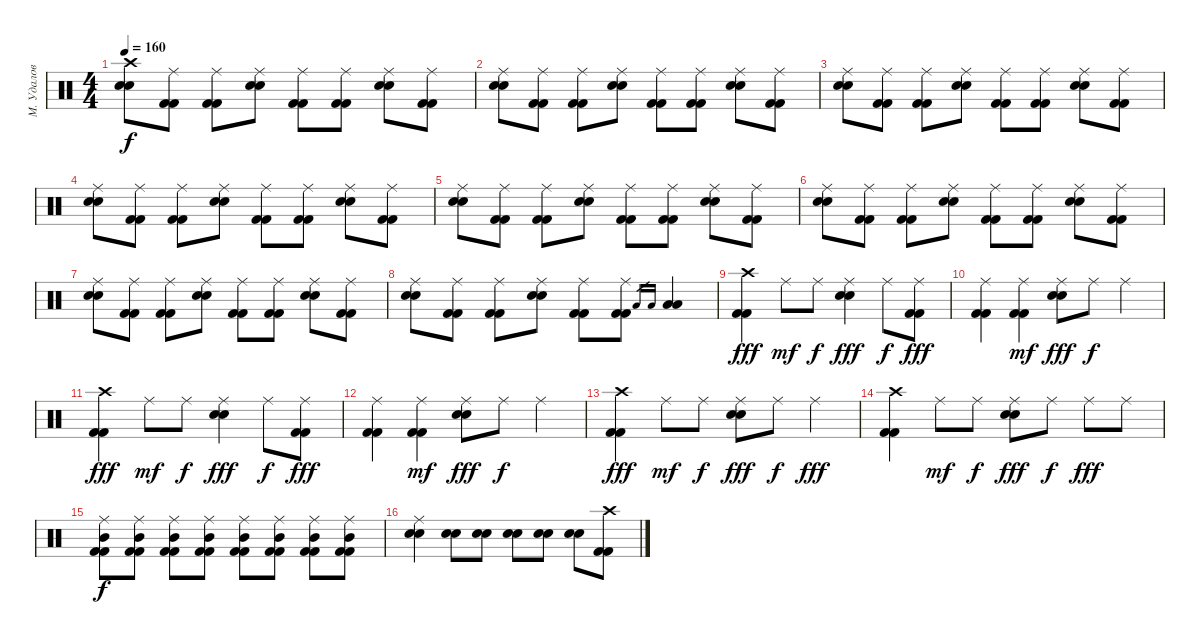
\track ("M. Удалов" "M. Удалов") {instrument percussion}
\staff {score}
\articulation defaults
\ts (4 4)
\tempo 160
\clef neutral
\ks c
("Crash high (hit)" "Electric Snare (hit)" "Electric Snare (hit)").8{dy f} ("Ride (middle)" "Kick (hit) 2" "Kick (hit) 2").8 ("Ride (middle)" "Kick (hit) 2" "Kick (hit) 2").8 ("Ride (middle)" "Electric Snare (hit)" "Electric Snare (hit)").8 ("Ride (middle)" "Kick (hit) 2" "Kick (hit) 2").8 ("Ride (middle)" "Kick (hit) 2" "Kick (hit) 2").8 ("Ride (middle)" "Electric Snare (hit)" "Electric Snare (hit)").8 ("Ride (middle)" "Kick (hit) 2" "Kick (hit) 2").8 |
("Ride (middle)" "Electric Snare (hit)" "Electric Snare (hit)").8 ("Ride (middle)" "Kick (hit) 2" "Kick (hit) 2").8 ("Ride (middle)" "Kick (hit) 2" "Kick (hit) 2").8 ("Ride (middle)" "Electric Snare (hit)" "Electric Snare (hit)").8 ("Ride (middle)" "Kick (hit) 2" "Kick (hit) 2").8 ("Ride (middle)" "Kick (hit) 2" "Kick (hit) 2").8 ("Ride (middle)" "Electric Snare (hit)" "Electric Snare (hit)").8 ("Ride (middle)" "Kick (hit) 2" "Kick (hit) 2").8 |
("Ride (middle)" "Electric Snare (hit)" "Electric Snare (hit)").8 ("Ride (middle)" "Kick (hit) 2" "Kick (hit) 2").8 ("Ride (middle)" "Kick (hit) 2" "Kick (hit) 2").8 ("Ride (middle)" "Electric Snare (hit)" "Electric Snare (hit)").8 ("Ride (middle)" "Kick (hit) 2" "Kick (hit) 2").8 ("Ride (middle)" "Kick (hit) 2" "Kick (hit) 2").8 ("Ride (middle)" "Electric Snare (hit)" "Electric Snare (hit)").8 ("Ride (middle)" "Kick (hit) 2" "Kick (hit) 2").8 |
("Ride (middle)" "Electric Snare (hit)" "Electric Snare (hit)").8 ("Ride (middle)" "Kick (hit) 2" "Kick (hit) 2").8 ("Ride (middle)" "Kick (hit) 2" "Kick (hit) 2").8 ("Ride (middle)" "Electric Snare (hit)" "Electric Snare (hit)").8 ("Ride (middle)" "Kick (hit) 2" "Kick (hit) 2").8 ("Ride (middle)" "Kick (hit) 2" "Kick (hit) 2").8 ("Ride (middle)" "Electric Snare (hit)" "Electric Snare (hit)").8 ("Ride (middle)" "Kick (hit) 2" "Kick (hit) 2").8 |
("Ride (middle)" "Electric Snare (hit)" "Electric Snare (hit)").8 ("Ride (middle)" "Kick (hit) 2" "Kick (hit) 2").8 ("Ride (middle)" "Kick (hit) 2" "Kick (hit) 2").8 ("Ride (middle)" "Electric Snare (hit)" "Electric Snare (hit)").8 ("Ride (middle)" "Kick (hit) 2" "Kick (hit) 2").8 ("Ride (middle)" "Kick (hit) 2" "Kick (hit) 2").8 ("Ride (middle)" "Electric Snare (hit)" "Electric Snare (hit)").8 ("Ride (middle)" "Kick (hit) 2" "Kick (hit) 2").8 |
("Ride (middle)" "Electric Snare (hit)" "Electric Snare (hit)").8 ("Ride (middle)" "Kick (hit) 2" "Kick (hit) 2").8 ("Ride (middle)" "Kick (hit) 2" "Kick (hit) 2").8 ("Ride (middle)" "Electric Snare (hit)" "Electric Snare (hit)").8 ("Ride (middle)" "Kick (hit) 2" "Kick (hit) 2").8 ("Ride (middle)" "Kick (hit) 2" "Kick (hit) 2").8 ("Ride (middle)" "Electric Snare (hit)" "Electric Snare (hit)").8 ("Ride (middle)" "Kick (hit) 2" "Kick (hit) 2").8 |
("Ride (middle)" "Electric Snare (hit)" "Electric Snare (hit)").8 ("Ride (middle)" "Kick (hit) 2" "Kick (hit) 2").8 ("Ride (middle)" "Kick (hit) 2" "Kick (hit) 2").8 ("Ride (middle)" "Electric Snare (hit)" "Electric Snare (hit)").8 ("Ride (middle)" "Kick (hit) 2" "Kick (hit) 2").8 ("Ride (middle)" "Kick (hit) 2" "Kick (hit) 2").8 ("Ride (middle)" "Electric Snare (hit)" "Electric Snare (hit)").8 ("Ride (middle)" "Kick (hit) 2" "Kick (hit) 2").8 |
("Ride (middle)" "Electric Snare (hit)" "Electric Snare (hit)").8 ("Ride (middle)" "Kick (hit) 2" "Kick (hit) 2").8 ("Ride (middle)" "Kick (hit) 2" "Kick (hit) 2").8 ("Ride (middle)" "Electric Snare (hit)" "Electric Snare (hit)").8 ("Ride (middle)" "Kick (hit) 2" "Kick (hit) 2").8 ("Ride (middle)" "Kick (hit) 2" "Kick (hit) 2").8 "Low Tom (hit)".16{gr} "Low Tom (hit)".16{gr} ("Low Tom (hit)" "Low Tom (hit)").4 |
("Crash high (hit)" "Kick (hit) 2" "Kick (hit) 2").4{dy fff} "Ride (middle)".8{dy mf} "Ride (middle)".8{dy f} ("Ride (middle)" "Electric Snare (hit)" "Electric Snare (hit)").4{dy fff} "Ride (middle)".8{dy f} ("Ride (middle)" "Kick (hit) 2" "Kick (hit) 2").8{dy fff} |
("Ride (middle)" "Kick (hit) 2" "Kick (hit) 2").4 ("Ride (middle)" "Kick (hit) 2" "Kick (hit) 2").4{dy mf} ("Ride (middle)" "Electric Snare (hit)" "Electric Snare (hit)").8{dy fff} "Ride (middle)".8{dy f} "Ride (middle)".4 |
("Crash high (hit)" "Kick (hit) 2" "Kick (hit) 2").4{dy fff} "Ride (middle)".8{dy mf} "Ride (middle)".8{dy f} ("Ride (middle)" "Electric Snare (hit)" "Electric Snare (hit)").4{dy fff} "Ride (middle)".8{dy f} ("Ride (middle)" "Kick (hit) 2" "Kick (hit) 2").8{dy fff} |
("Ride (middle)" "Kick (hit) 2" "Kick (hit) 2").4 ("Ride (middle)" "Kick (hit) 2" "Kick (hit) 2").4{dy mf} ("Ride (middle)" "Electric Snare (hit)" "Electric Snare (hit)").8{dy fff} "Ride (middle)".8{dy f} "Ride (middle)".4 |
("Crash high (hit)" "Kick (hit) 2" "Kick (hit) 2").4{dy fff} "Ride (middle)".8{dy mf} "Ride (middle)".8{dy f} ("Ride (middle)" "Electric Snare (hit)" "Electric Snare (hit)").8{dy fff} "Ride (middle)".8{dy f} "Ride (middle)".4{dy fff} |
("Crash high (hit)" "Kick (hit) 2" "Kick (hit) 2").4 "Ride (middle)".8{dy mf} "Ride (middle)".8{dy f} ("Ride (middle)" "Electric Snare (hit)" "Electric Snare (hit)").8{dy fff} "Ride (middle)".8{dy f} "Ride (middle)".8{dy fff} "Ride (middle)".8 |
("Ride (middle)" "Mid Tom (hit)" "Kick (hit) 2" "Kick (hit) 2").8{dy f} ("Ride (middle)" "Mid Tom (hit)" "Kick (hit) 2" "Kick (hit) 2").8 ("Ride (middle)" "Mid Tom (hit)" "Kick (hit) 2" "Kick (hit) 2").8 ("Ride (middle)" "Mid Tom (hit)" "Kick (hit) 2" "Kick (hit) 2").8 ("Ride (middle)" "Mid Tom (hit)" "Kick (hit) 2" "Kick (hit) 2").8 ("Ride (middle)" "Mid Tom (hit)" "Kick (hit) 2" "Kick (hit) 2").8 ("Ride (middle)" "Mid Tom (hit)" "Kick (hit) 2" "Kick (hit) 2").8 ("Ride (middle)" "Mid Tom (hit)" "Kick (hit) 2" "Kick (hit) 2").8 |
("Ride (middle)" "Electric Snare (hit)" "Electric Snare (hit)").4 ("Electric Snare (hit)" "Electric Snare (hit)").8 ("Electric Snare (hit)" "Electric Snare (hit)").8 ("Electric Snare (hit)" "Electric Snare (hit)").8 ("Electric Snare (hit)" "Electric Snare (hit)").8 ("Electric Snare (hit)" "Electric Snare (hit)").8 ("Crash high (hit)" "Kick (hit) 2" "Kick (hit) 2").8
